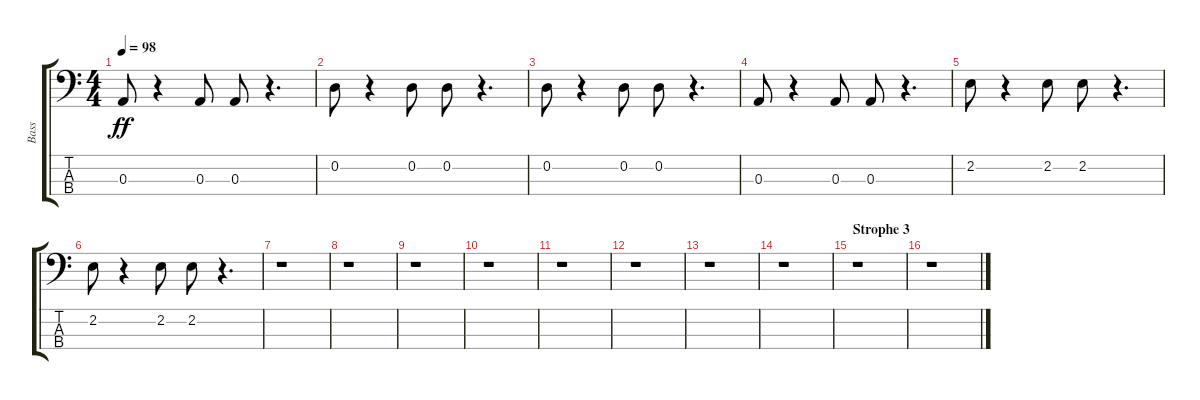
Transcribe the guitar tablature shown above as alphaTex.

\track ("Bass" "Bass") {instrument slapbass2}
\staff {score tabs}
\tuning (G2 D2 A1 E1) {hide}
\ts (4 4)
\tempo 98
\clef f4
\ks c
0.3.8{dy ff} r.4 0.3.8 0.3.8 r.4{d} |
0.2.8 r.4 0.2.8 0.2.8 r.4{d} |
0.2.8 r.4 0.2.8 0.2.8 r.4{d} |
0.3.8 r.4 0.3.8 0.3.8 r.4{d} |
2.2.8 r.4 2.2.8 2.2.8 r.4{d} |
2.2.8 r.4 2.2.8 2.2.8 r.4{d} |
r.1 |
r.1 |
r.1 |
r.1 |
r.1 |
r.1 |
r.1 |
r.1 |
\section ("" "Strophe 3")
r.1 |
r.1
